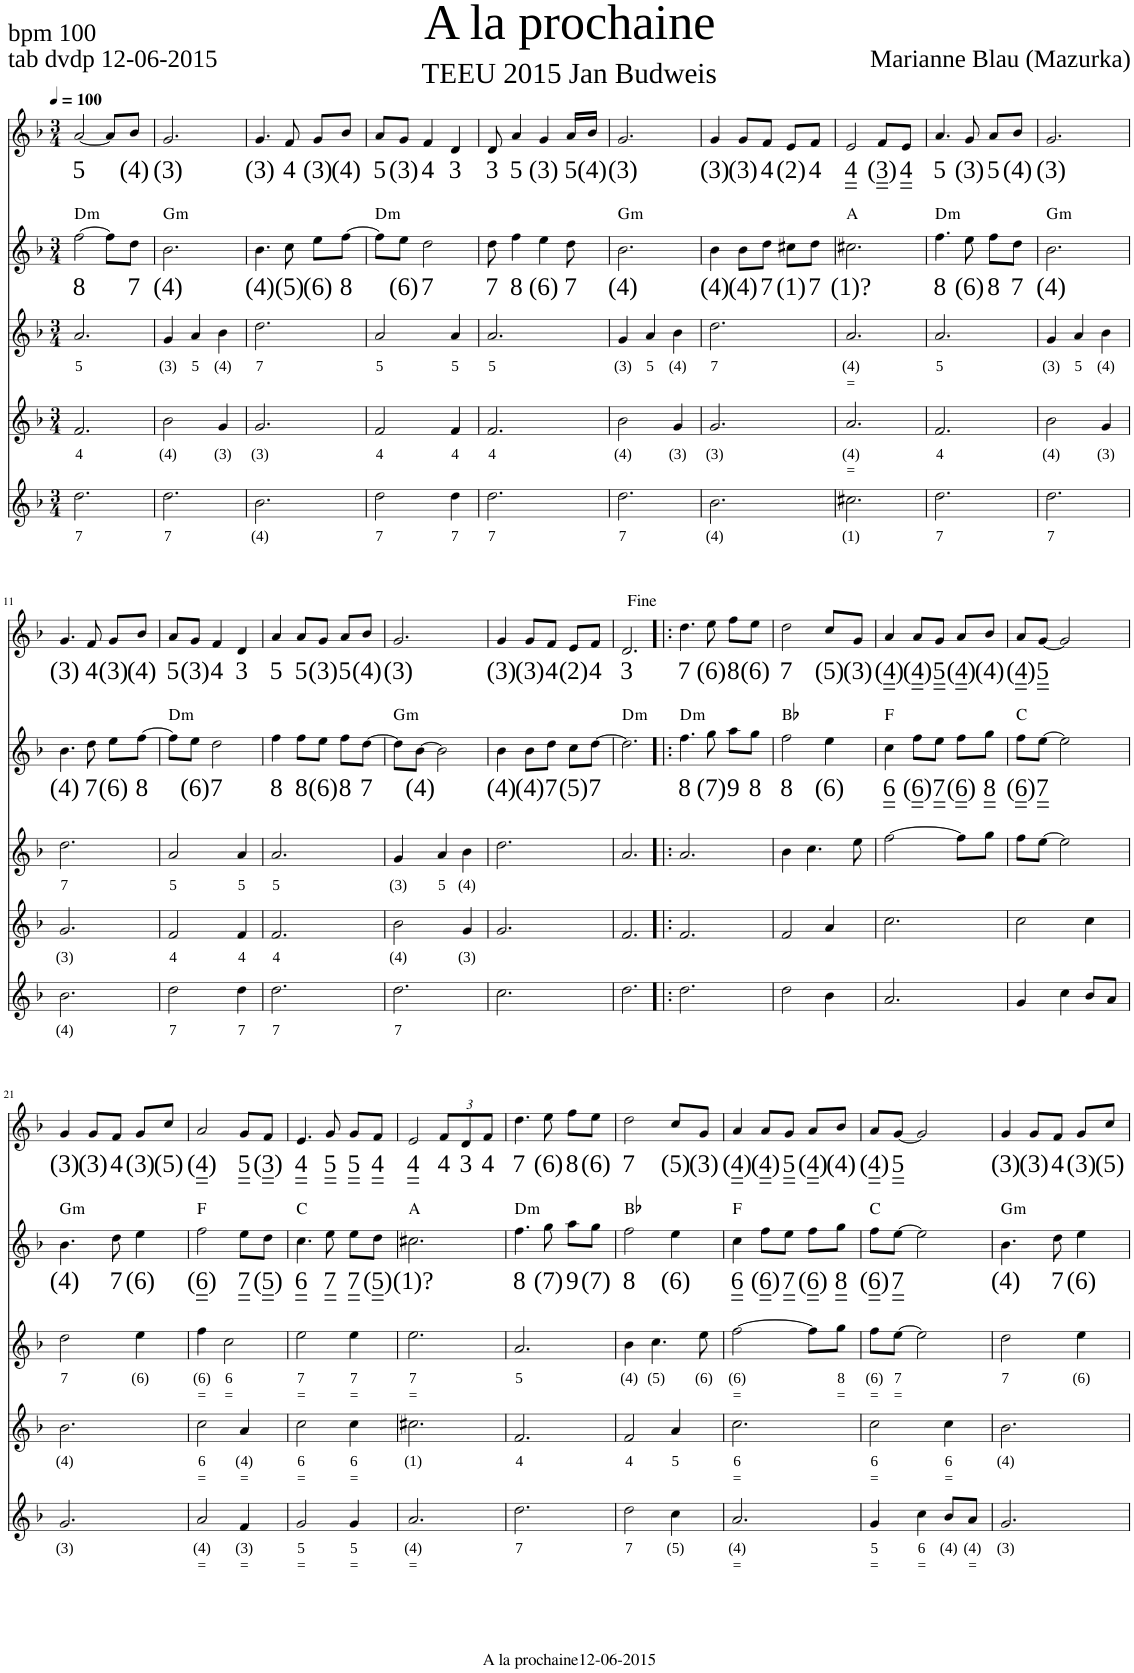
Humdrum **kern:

**kern	**text	**text	**kern	**text	**text	**kern	**text	**text	**kern	**text	**text	**harte	**kern	**text	**text
*part5	*part5	*part5	*part4	*part4	*part4	*part3	*part3	*part3	*part2	*part2	*part2	*part2	*part1	*part1	*part1
*staff5	*staff5	*staff5	*staff4	*staff4	*staff4	*staff3	*staff3	*staff3	*staff2	*staff2	*staff2	*	*staff1	*staff1	*staff1
*I"Voice	*	*	*I"Voice	*	*	*I"Voice	*	*	*I"Voice	*	*	*	*I"Voice	*	*
*clefG2	*	*	*clefG2	*	*	*clefG2	*	*	*clefG2	*	*	*	*clefG2	*	*
*k[b-]	*	*	*k[b-]	*	*	*k[b-]	*	*	*k[b-]	*	*	*	*k[b-]	*	*
*M3/4	*	*	*M3/4	*	*	*M3/4	*	*	*M3/4	*	*	*	*M3/4	*	*
*MM100	*	*	*MM100	*	*	*MM100	*	*	*MM100	*	*	*	*MM100	*	*
=1	=1	=1	=1	=1	=1	=1	=1	=1	=1	=1	=1	=1	=1	=1	=1
!	!LO:LY:b	!	!	!LO:LY:b	!	!	!LO:LY:b	!	!	!LO:LY:b	!	!LO:H:kt=m	!	!LO:LY:b	!
2.dd\	7	.	2.f/	4	.	2.a/	5	.	[2ff\	8	.	D:min	[2a/	5	.
.	.	.	.	.	.	.	.	.	8ff\L]	.	.	.	8a/L]	.	.
!	!	!	!	!	!	!	!	!	!	!LO:LY:b	!	!	!	!LO:LY:b	!
.	.	.	.	.	.	.	.	.	8dd\J	7	.	.	8b-/J	(4)	.
=2	=2	=2	=2	=2	=2	=2	=2	=2	=2	=2	=2	=2	=2	=2	=2
!	!LO:LY:b	!	!	!LO:LY:b	!	!	!LO:LY:b	!	!	!LO:LY:b	!	!LO:H:kt=m	!	!LO:LY:b	!
2.dd\	7	.	2b-\	(4)	.	4g/	(3)	.	2.b-\	(4)	.	G:min	2.g/	(3)	.
!	!	!	!	!	!	!	!LO:LY:b	!	!	!	!	!	!	!	!
.	.	.	.	.	.	4a/	5	.	.	.	.	.	.	.	.
!	!	!	!	!LO:LY:b	!	!	!LO:LY:b	!	!	!	!	!	!	!	!
.	.	.	4g/	(3)	.	4b-\	(4)	.	.	.	.	.	.	.	.
=3	=3	=3	=3	=3	=3	=3	=3	=3	=3	=3	=3	=3	=3	=3	=3
!	!LO:LY:b	!	!	!LO:LY:b	!	!	!LO:LY:b	!	!	!LO:LY:b	!	!	!	!LO:LY:b	!
2.b-\	(4)	.	2.g/	(3)	.	2.dd\	7	.	4.b-\	(4)	.	.	4.g/	(3)	.
!	!	!	!	!	!	!	!	!	!	!LO:LY:b	!	!	!	!LO:LY:b	!
.	.	.	.	.	.	.	.	.	8cc\	(5)	.	.	8f/	4	.
!	!	!	!	!	!	!	!	!	!	!LO:LY:b	!	!	!	!LO:LY:b	!
.	.	.	.	.	.	.	.	.	8ee\L	(6)	.	.	8g/L	(3)	.
!	!	!	!	!	!	!	!	!	!	!LO:LY:b	!	!	!	!LO:LY:b	!
.	.	.	.	.	.	.	.	.	[8ff\J	8	.	.	8b-/J	(4)	.
=4	=4	=4	=4	=4	=4	=4	=4	=4	=4	=4	=4	=4	=4	=4	=4
!	!LO:LY:b	!	!	!LO:LY:b	!	!	!LO:LY:b	!	!	!	!	!LO:H:kt=m	!	!LO:LY:b	!
2dd\	7	.	2f/	4	.	2a/	5	.	8ff\L]	.	.	D:min	8a/L	5	.
!	!	!	!	!	!	!	!	!	!	!LO:LY:b	!	!	!	!LO:LY:b	!
.	.	.	.	.	.	.	.	.	8ee\J	(6)	.	.	8g/J	(3)	.
!	!	!	!	!	!	!	!	!	!	!LO:LY:b	!	!	!	!LO:LY:b	!
.	.	.	.	.	.	.	.	.	2dd\	7	.	.	4f/	4	.
!	!LO:LY:b	!	!	!LO:LY:b	!	!	!LO:LY:b	!	!	!	!	!	!	!LO:LY:b	!
4dd\	7	.	4f/	4	.	4a/	5	.	.	.	.	.	4d/	3	.
=5	=5	=5	=5	=5	=5	=5	=5	=5	=5	=5	=5	=5	=5	=5	=5
!	!LO:LY:b	!	!	!LO:LY:b	!	!	!LO:LY:b	!	!	!LO:LY:b	!	!	!	!LO:LY:b	!
2.dd\	7	.	2.f/	4	.	2.a/	5	.	8dd\	7	.	.	8d/	3	.
!	!	!	!	!	!	!	!	!	!	!LO:LY:b	!	!	!	!LO:LY:b	!
.	.	.	.	.	.	.	.	.	4ff\	8	.	.	4a/	5	.
!	!	!	!	!	!	!	!	!	!	!LO:LY:b	!	!	!	!LO:LY:b	!
.	.	.	.	.	.	.	.	.	4ee\	(6)	.	.	4g/	(3)	.
!	!	!	!	!	!	!	!	!	!	!LO:LY:b	!	!	!	!LO:LY:b	!
.	.	.	.	.	.	.	.	.	8dd\	7	.	.	16a/LL	5	.
!	!	!	!	!	!	!	!	!	!	!	!	!	!	!LO:LY:b	!
.	.	.	.	.	.	.	.	.	.	.	.	.	16b-/JJ	(4)	.
=6	=6	=6	=6	=6	=6	=6	=6	=6	=6	=6	=6	=6	=6	=6	=6
!	!LO:LY:b	!	!	!LO:LY:b	!	!	!LO:LY:b	!	!	!LO:LY:b	!	!LO:H:kt=m	!	!LO:LY:b	!
2.dd\	7	.	2b-\	(4)	.	4g/	(3)	.	2.b-\	(4)	.	G:min	2.g/	(3)	.
!	!	!	!	!	!	!	!LO:LY:b	!	!	!	!	!	!	!	!
.	.	.	.	.	.	4a/	5	.	.	.	.	.	.	.	.
!	!	!	!	!LO:LY:b	!	!	!LO:LY:b	!	!	!	!	!	!	!	!
.	.	.	4g/	(3)	.	4b-\	(4)	.	.	.	.	.	.	.	.
=7	=7	=7	=7	=7	=7	=7	=7	=7	=7	=7	=7	=7	=7	=7	=7
!	!LO:LY:b	!	!	!LO:LY:b	!	!	!LO:LY:b	!	!	!LO:LY:b	!	!	!	!LO:LY:b	!
2.b-\	(4)	.	2.g/	(3)	.	2.dd\	7	.	4b-\	(4)	.	.	4g/	(3)	.
!	!	!	!	!	!	!	!	!	!	!LO:LY:b	!	!	!	!LO:LY:b	!
.	.	.	.	.	.	.	.	.	8b-\L	(4)	.	.	8g/L	(3)	.
!	!	!	!	!	!	!	!	!	!	!LO:LY:b	!	!	!	!LO:LY:b	!
.	.	.	.	.	.	.	.	.	8dd\J	7	.	.	8f/J	4	.
!	!	!	!	!	!	!	!	!	!	!LO:LY:b	!	!	!	!LO:LY:b	!
.	.	.	.	.	.	.	.	.	8cc#X\L	(1)	.	.	8e/L	(2)	.
!	!	!	!	!	!	!	!	!	!	!LO:LY:b	!	!	!	!LO:LY:b	!
.	.	.	.	.	.	.	.	.	8dd\J	7	.	.	8f/J	4	.
=8	=8	=8	=8	=8	=8	=8	=8	=8	=8	=8	=8	=8	=8	=8	=8
!	!LO:LY:b	!	!	!LO:LY:b	!LO:LY:b	!	!LO:LY:b	!LO:LY:b	!	!LO:LY:b	!	!	!	!LO:LY:b	!LO:LY:b
2.cc#X\	(1)	.	2.a/	(4)	=	2.a/	(4)	=	2.cc#X\	(1)?	.	A:maj	2e/	4	=
!	!	!	!	!	!	!	!	!	!	!	!	!	!	!LO:LY:b	!LO:LY:b
.	.	.	.	.	.	.	.	.	.	.	.	.	8f/L	(3)	=
!	!	!	!	!	!	!	!	!	!	!	!	!	!	!LO:LY:b	!LO:LY:b
.	.	.	.	.	.	.	.	.	.	.	.	.	8e/J	4	=
=9	=9	=9	=9	=9	=9	=9	=9	=9	=9	=9	=9	=9	=9	=9	=9
!	!LO:LY:b	!	!	!LO:LY:b	!	!	!LO:LY:b	!	!	!LO:LY:b	!	!LO:H:kt=m	!	!LO:LY:b	!
2.dd\	7	.	2.f/	4	.	2.a/	5	.	4.ff\	8	.	D:min	4.a/	5	.
!	!	!	!	!	!	!	!	!	!	!LO:LY:b	!	!	!	!LO:LY:b	!
.	.	.	.	.	.	.	.	.	8ee\	(6)	.	.	8g/	(3)	.
!	!	!	!	!	!	!	!	!	!	!LO:LY:b	!	!	!	!LO:LY:b	!
.	.	.	.	.	.	.	.	.	8ff\L	8	.	.	8a/L	5	.
!	!	!	!	!	!	!	!	!	!	!LO:LY:b	!	!	!	!LO:LY:b	!
.	.	.	.	.	.	.	.	.	8dd\J	7	.	.	8b-/J	(4)	.
=10	=10	=10	=10	=10	=10	=10	=10	=10	=10	=10	=10	=10	=10	=10	=10
!	!LO:LY:b	!	!	!LO:LY:b	!	!	!LO:LY:b	!	!	!LO:LY:b	!	!LO:H:kt=m	!	!LO:LY:b	!
2.dd\	7	.	2b-\	(4)	.	4g/	(3)	.	2.b-\	(4)	.	G:min	2.g/	(3)	.
!	!	!	!	!	!	!	!LO:LY:b	!	!	!	!	!	!	!	!
.	.	.	.	.	.	4a/	5	.	.	.	.	.	.	.	.
!	!	!	!	!LO:LY:b	!	!	!LO:LY:b	!	!	!	!	!	!	!	!
.	.	.	4g/	(3)	.	4b-\	(4)	.	.	.	.	.	.	.	.
!!LO:LB:g=z
=11	=11	=11	=11	=11	=11	=11	=11	=11	=11	=11	=11	=11	=11	=11	=11
!	!LO:LY:b	!	!	!LO:LY:b	!	!	!LO:LY:b	!	!	!LO:LY:b	!	!	!	!LO:LY:b	!
2.b-\	(4)	.	2.g/	(3)	.	2.dd\	7	.	4.b-\	(4)	.	.	4.g/	(3)	.
!	!	!	!	!	!	!	!	!	!	!LO:LY:b	!	!	!	!LO:LY:b	!
.	.	.	.	.	.	.	.	.	8dd\	7	.	.	8f/	4	.
!	!	!	!	!	!	!	!	!	!	!LO:LY:b	!	!	!	!LO:LY:b	!
.	.	.	.	.	.	.	.	.	8ee\L	(6)	.	.	8g/L	(3)	.
!	!	!	!	!	!	!	!	!	!	!LO:LY:b	!	!	!	!LO:LY:b	!
.	.	.	.	.	.	.	.	.	[8ff\J	8	.	.	8b-/J	(4)	.
=12	=12	=12	=12	=12	=12	=12	=12	=12	=12	=12	=12	=12	=12	=12	=12
!	!LO:LY:b	!	!	!LO:LY:b	!	!	!LO:LY:b	!	!	!	!	!LO:H:kt=m	!	!LO:LY:b	!
2dd\	7	.	2f/	4	.	2a/	5	.	8ff\L]	.	.	D:min	8a/L	5	.
!	!	!	!	!	!	!	!	!	!	!LO:LY:b	!	!	!	!LO:LY:b	!
.	.	.	.	.	.	.	.	.	8ee\J	(6)	.	.	8g/J	(3)	.
!	!	!	!	!	!	!	!	!	!	!LO:LY:b	!	!	!	!LO:LY:b	!
.	.	.	.	.	.	.	.	.	2dd\	7	.	.	4f/	4	.
!	!LO:LY:b	!	!	!LO:LY:b	!	!	!LO:LY:b	!	!	!	!	!	!	!LO:LY:b	!
4dd\	7	.	4f/	4	.	4a/	5	.	.	.	.	.	4d/	3	.
=13	=13	=13	=13	=13	=13	=13	=13	=13	=13	=13	=13	=13	=13	=13	=13
!	!LO:LY:b	!	!	!LO:LY:b	!	!	!LO:LY:b	!	!	!LO:LY:b	!	!	!	!LO:LY:b	!
2.dd\	7	.	2.f/	4	.	2.a/	5	.	4ff\	8	.	.	4a/	5	.
!	!	!	!	!	!	!	!	!	!	!LO:LY:b	!	!	!	!LO:LY:b	!
.	.	.	.	.	.	.	.	.	8ff\L	8	.	.	8a/L	5	.
!	!	!	!	!	!	!	!	!	!	!LO:LY:b	!	!	!	!LO:LY:b	!
.	.	.	.	.	.	.	.	.	8ee\J	(6)	.	.	8g/J	(3)	.
!	!	!	!	!	!	!	!	!	!	!LO:LY:b	!	!	!	!LO:LY:b	!
.	.	.	.	.	.	.	.	.	8ff\L	8	.	.	8a/L	5	.
!	!	!	!	!	!	!	!	!	!	!LO:LY:b	!	!	!	!LO:LY:b	!
.	.	.	.	.	.	.	.	.	[8dd\J	7	.	.	8b-/J	(4)	.
=14	=14	=14	=14	=14	=14	=14	=14	=14	=14	=14	=14	=14	=14	=14	=14
!	!LO:LY:b	!	!	!LO:LY:b	!	!	!LO:LY:b	!	!	!	!	!LO:H:kt=m	!	!LO:LY:b	!
2.dd\	7	.	2b-\	(4)	.	4g/	(3)	.	8dd\L]	.	.	G:min	2.g/	(3)	.
!	!	!	!	!	!	!	!	!	!	!LO:LY:b	!	!	!	!	!
.	.	.	.	.	.	.	.	.	[8b-\J	(4)	.	.	.	.	.
!	!	!	!	!	!	!	!LO:LY:b	!	!	!	!	!	!	!	!
.	.	.	.	.	.	4a/	5	.	2b-\]	.	.	.	.	.	.
!	!	!	!	!LO:LY:b	!	!	!LO:LY:b	!	!	!	!	!	!	!	!
.	.	.	4g/	(3)	.	4b-\	(4)	.	.	.	.	.	.	.	.
=15	=15	=15	=15	=15	=15	=15	=15	=15	=15	=15	=15	=15	=15	=15	=15
!	!	!	!	!	!	!	!	!	!	!LO:LY:b	!	!	!	!LO:LY:b	!
2.cc\	.	.	2.g/	.	.	2.dd\	.	.	4b-\	(4)	.	.	4g/	(3)	.
!	!	!	!	!	!	!	!	!	!	!LO:LY:b	!	!	!	!LO:LY:b	!
.	.	.	.	.	.	.	.	.	8b-\L	(4)	.	.	8g/L	(3)	.
!	!	!	!	!	!	!	!	!	!	!LO:LY:b	!	!	!	!LO:LY:b	!
.	.	.	.	.	.	.	.	.	8dd\J	7	.	.	8f/J	4	.
!	!	!	!	!	!	!	!	!	!	!LO:LY:b	!	!	!	!LO:LY:b	!
.	.	.	.	.	.	.	.	.	8cc\L	(5)	.	.	8e/L	(2)	.
!	!	!	!	!	!	!	!	!	!	!LO:LY:b	!	!	!	!LO:LY:b	!
.	.	.	.	.	.	.	.	.	[8dd\J	7	.	.	8f/J	4	.
=16	=16	=16	=16	=16	=16	=16	=16	=16	=16	=16	=16	=16	=16	=16	=16
!	!	!	!	!	!	!	!	!	!	!	!	!LO:H:kt=m	!	!LO:LY:b	!
2.dd\	.	.	2.f/	.	.	2.a/	.	.	2.dd\]	.	.	D:min	2.d/	3	.
=17!|:	=17!|:	=17!|:	=17!|:	=17!|:	=17!|:	=17!|:	=17!|:	=17!|:	=17!|:	=17!|:	=17!|:	=17!|:	=17!|:	=17!|:	=17!|:
!	!	!	!	!	!	!	!	!	!	!LO:LY:b	!	!LO:H:kt=m	!	!LO:LY:b	!
2.dd\	.	.	2.f/	.	.	2.a/	.	.	4.ff\	8	.	D:min	4.dd\	7	.
!	!	!	!	!	!	!	!	!	!	!LO:LY:b	!	!	!	!LO:LY:b	!
.	.	.	.	.	.	.	.	.	8gg\	(7)	.	.	8ee\	(6)	.
!	!	!	!	!	!	!	!	!	!	!LO:LY:b	!	!	!	!LO:LY:b	!
.	.	.	.	.	.	.	.	.	8aa\L	9	.	.	8ff\L	8	.
!	!	!	!	!	!	!	!	!	!	!LO:LY:b	!	!	!	!LO:LY:b	!
.	.	.	.	.	.	.	.	.	8gg\J	8	.	.	8ee\J	(6)	.
=18	=18	=18	=18	=18	=18	=18	=18	=18	=18	=18	=18	=18	=18	=18	=18
!	!	!	!	!	!	!	!	!	!	!LO:LY:b	!	!	!	!LO:LY:b	!
2dd\	.	.	2f/	.	.	4b-\	.	.	2ff\	8	.	Bb:maj	2dd\	7	.
.	.	.	.	.	.	4.cc\	.	.	.	.	.	.	.	.	.
!	!	!	!	!	!	!	!	!	!	!LO:LY:b	!	!	!	!LO:LY:b	!
4b-\	.	.	4a/	.	.	.	.	.	4ee\	(6)	.	.	8cc/L	(5)	.
!	!	!	!	!	!	!	!	!	!	!	!	!	!	!LO:LY:b	!
.	.	.	.	.	.	8ee\	.	.	.	.	.	.	8g/J	(3)	.
=19	=19	=19	=19	=19	=19	=19	=19	=19	=19	=19	=19	=19	=19	=19	=19
!	!	!	!	!	!	!	!	!	!	!LO:LY:b	!LO:LY:b	!	!	!LO:LY:b	!LO:LY:b
2.a/	.	.	2.cc\	.	.	[2ff\	.	.	4cc\	6	=	F:maj	4a/	(4)	=
!	!	!	!	!	!	!	!	!	!	!LO:LY:b	!LO:LY:b	!	!	!LO:LY:b	!LO:LY:b
.	.	.	.	.	.	.	.	.	8ff\L	(6)	=	.	8a/L	(4)	=
!	!	!	!	!	!	!	!	!	!	!LO:LY:b	!LO:LY:b	!	!	!LO:LY:b	!LO:LY:b
.	.	.	.	.	.	.	.	.	8ee\J	7	=	.	8g/J	5	=
!	!	!	!	!	!	!	!	!	!	!LO:LY:b	!LO:LY:b	!	!	!LO:LY:b	!LO:LY:b
.	.	.	.	.	.	8ff\L]	.	.	8ff\L	(6)	=	.	8a/L	(4)	=
!	!	!	!	!	!	!	!	!	!	!LO:LY:b	!LO:LY:b	!	!	!LO:LY:b	!
.	.	.	.	.	.	8gg\J	.	.	8gg\J	8	=	.	8b-/J	(4)	.
=20	=20	=20	=20	=20	=20	=20	=20	=20	=20	=20	=20	=20	=20	=20	=20
!	!	!	!	!	!	!	!	!	!	!LO:LY:b	!LO:LY:b	!	!	!LO:LY:b	!LO:LY:b
4g/	.	.	2cc\	.	.	8ff\L	.	.	8ff\L	(6)	=	C:maj	8a/L	(4)	=
!	!	!	!	!	!	!	!	!	!	!LO:LY:b	!LO:LY:b	!	!	!LO:LY:b	!LO:LY:b
.	.	.	.	.	.	[8ee\J	.	.	[8ee\J	7	=	.	[8g/J	5	=
4cc\	.	.	.	.	.	2ee\]	.	.	2ee\]	.	.	.	2g/]	.	.
8b-/L	.	.	4cc\	.	.	.	.	.	.	.	.	.	.	.	.
8a/J	.	.	.	.	.	.	.	.	.	.	.	.	.	.	.
!!LO:LB:g=z
=21	=21	=21	=21	=21	=21	=21	=21	=21	=21	=21	=21	=21	=21	=21	=21
!	!LO:LY:b	!	!	!LO:LY:b	!	!	!LO:LY:b	!	!	!LO:LY:b	!	!LO:H:kt=m	!	!LO:LY:b	!
2.g/	(3)	.	2.b-\	(4)	.	2dd\	7	.	4.b-\	(4)	.	G:min	4g/	(3)	.
!	!	!	!	!	!	!	!	!	!	!	!	!	!	!LO:LY:b	!
.	.	.	.	.	.	.	.	.	.	.	.	.	8g/L	(3)	.
!	!	!	!	!	!	!	!	!	!	!LO:LY:b	!	!	!	!LO:LY:b	!
.	.	.	.	.	.	.	.	.	8dd\	7	.	.	8f/J	4	.
!	!	!	!	!	!	!	!LO:LY:b	!	!	!LO:LY:b	!	!	!	!LO:LY:b	!
.	.	.	.	.	.	4ee\	(6)	.	4ee\	(6)	.	.	8g/L	(3)	.
!	!	!	!	!	!	!	!	!	!	!	!	!	!	!LO:LY:b	!
.	.	.	.	.	.	.	.	.	.	.	.	.	8cc/J	(5)	.
=22	=22	=22	=22	=22	=22	=22	=22	=22	=22	=22	=22	=22	=22	=22	=22
!	!LO:LY:b	!LO:LY:b	!	!LO:LY:b	!LO:LY:b	!	!LO:LY:b	!LO:LY:b	!	!LO:LY:b	!LO:LY:b	!	!	!LO:LY:b	!LO:LY:b
2a/	(4)	=	2cc\	6	=	4ff\	(6)	=	2ff\	(6)	=	F:maj	2a/	(4)	=
!	!	!	!	!	!	!	!LO:LY:b	!LO:LY:b	!	!	!	!	!	!	!
.	.	.	.	.	.	2cc\	6	=	.	.	.	.	.	.	.
!	!LO:LY:b	!LO:LY:b	!	!LO:LY:b	!LO:LY:b	!	!	!	!	!LO:LY:b	!LO:LY:b	!	!	!LO:LY:b	!LO:LY:b
4f/	(3)	=	4a/	(4)	=	.	.	.	8ee\L	7	=	.	8g/L	5	=
!	!	!	!	!	!	!	!	!	!	!LO:LY:b	!LO:LY:b	!	!	!LO:LY:b	!LO:LY:b
.	.	.	.	.	.	.	.	.	8dd\J	(5)	=	.	8f/J	(3)	=
=23	=23	=23	=23	=23	=23	=23	=23	=23	=23	=23	=23	=23	=23	=23	=23
!	!LO:LY:b	!LO:LY:b	!	!LO:LY:b	!LO:LY:b	!	!LO:LY:b	!LO:LY:b	!	!LO:LY:b	!LO:LY:b	!	!	!LO:LY:b	!LO:LY:b
2g/	5	=	2cc\	6	=	2ee\	7	=	4.cc\	6	=	C:maj	4.e/	4	=
!	!	!	!	!	!	!	!	!	!	!LO:LY:b	!LO:LY:b	!	!	!LO:LY:b	!LO:LY:b
.	.	.	.	.	.	.	.	.	8ee\	7	=	.	8g/	5	=
!	!LO:LY:b	!LO:LY:b	!	!LO:LY:b	!LO:LY:b	!	!LO:LY:b	!LO:LY:b	!	!LO:LY:b	!LO:LY:b	!	!	!LO:LY:b	!LO:LY:b
4g/	5	=	4cc\	6	=	4ee\	7	=	8ee\L	7	=	.	8g/L	5	=
!	!	!	!	!	!	!	!	!	!	!LO:LY:b	!LO:LY:b	!	!	!LO:LY:b	!LO:LY:b
.	.	.	.	.	.	.	.	.	8dd\J	(5)	=	.	8f/J	4	=
=24	=24	=24	=24	=24	=24	=24	=24	=24	=24	=24	=24	=24	=24	=24	=24
!	!LO:LY:b	!LO:LY:b	!	!LO:LY:b	!	!	!LO:LY:b	!LO:LY:b	!	!LO:LY:b	!	!	!	!LO:LY:b	!LO:LY:b
2.a/	(4)	=	2.cc#X\	(1)	.	2.ee\	7	=	2.cc#X\	(1)?	.	A:maj	2e/	4	=
*	*	*	*	*	*	*	*	*	*	*	*	*	*Xbrackettup	*	*
!	!	!	!	!	!	!	!	!	!	!	!	!	!	!LO:LY:b	!
.	.	.	.	.	.	.	.	.	.	.	.	.	12f/L	4	.
!	!	!	!	!	!	!	!	!	!	!	!	!	!	!LO:LY:b	!
.	.	.	.	.	.	.	.	.	.	.	.	.	12d/	3	.
!	!	!	!	!	!	!	!	!	!	!	!	!	!	!LO:LY:b	!
.	.	.	.	.	.	.	.	.	.	.	.	.	12f/J	4	.
=25	=25	=25	=25	=25	=25	=25	=25	=25	=25	=25	=25	=25	=25	=25	=25
!	!LO:LY:b	!	!	!LO:LY:b	!	!	!LO:LY:b	!	!	!LO:LY:b	!	!LO:H:kt=m	!	!LO:LY:b	!
2.dd\	7	.	2.f/	4	.	2.a/	5	.	4.ff\	8	.	D:min	4.dd\	7	.
!	!	!	!	!	!	!	!	!	!	!LO:LY:b	!	!	!	!LO:LY:b	!
.	.	.	.	.	.	.	.	.	8gg\	(7)	.	.	8ee\	(6)	.
!	!	!	!	!	!	!	!	!	!	!LO:LY:b	!	!	!	!LO:LY:b	!
.	.	.	.	.	.	.	.	.	8aa\L	9	.	.	8ff\L	8	.
!	!	!	!	!	!	!	!	!	!	!LO:LY:b	!	!	!	!LO:LY:b	!
.	.	.	.	.	.	.	.	.	8gg\J	(7)	.	.	8ee\J	(6)	.
=26	=26	=26	=26	=26	=26	=26	=26	=26	=26	=26	=26	=26	=26	=26	=26
!	!LO:LY:b	!	!	!LO:LY:b	!	!	!LO:LY:b	!	!	!LO:LY:b	!	!	!	!LO:LY:b	!
2dd\	7	.	2f/	4	.	4b-\	(4)	.	2ff\	8	.	Bb:maj	2dd\	7	.
!	!	!	!	!	!	!	!LO:LY:b	!	!	!	!	!	!	!	!
.	.	.	.	.	.	4.cc\	(5)	.	.	.	.	.	.	.	.
!	!LO:LY:b	!	!	!LO:LY:b	!	!	!	!	!	!LO:LY:b	!	!	!	!LO:LY:b	!
4cc\	(5)	.	4a/	5	.	.	.	.	4ee\	(6)	.	.	8cc/L	(5)	.
!	!	!	!	!	!	!	!LO:LY:b	!	!	!	!	!	!	!LO:LY:b	!
.	.	.	.	.	.	8ee\	(6)	.	.	.	.	.	8g/J	(3)	.
=27	=27	=27	=27	=27	=27	=27	=27	=27	=27	=27	=27	=27	=27	=27	=27
!	!LO:LY:b	!LO:LY:b	!	!LO:LY:b	!LO:LY:b	!	!LO:LY:b	!LO:LY:b	!	!LO:LY:b	!LO:LY:b	!	!	!LO:LY:b	!LO:LY:b
2.a/	(4)	=	2.cc\	6	=	[2ff\	(6)	=	4cc\	6	=	F:maj	4a/	(4)	=
!	!	!	!	!	!	!	!	!	!	!LO:LY:b	!LO:LY:b	!	!	!LO:LY:b	!LO:LY:b
.	.	.	.	.	.	.	.	.	8ff\L	(6)	=	.	8a/L	(4)	=
!	!	!	!	!	!	!	!	!	!	!LO:LY:b	!LO:LY:b	!	!	!LO:LY:b	!LO:LY:b
.	.	.	.	.	.	.	.	.	8ee\J	7	=	.	8g/J	5	=
!	!	!	!	!	!	!	!	!	!	!LO:LY:b	!LO:LY:b	!	!	!LO:LY:b	!LO:LY:b
.	.	.	.	.	.	8ff\L]	.	.	8ff\L	(6)	=	.	8a/L	(4)	=
!	!	!	!	!	!	!	!LO:LY:b	!LO:LY:b	!	!LO:LY:b	!LO:LY:b	!	!	!LO:LY:b	!
.	.	.	.	.	.	8gg\J	8	=	8gg\J	8	=	.	8b-/J	(4)	.
=28	=28	=28	=28	=28	=28	=28	=28	=28	=28	=28	=28	=28	=28	=28	=28
!	!LO:LY:b	!LO:LY:b	!	!LO:LY:b	!LO:LY:b	!	!LO:LY:b	!LO:LY:b	!	!LO:LY:b	!LO:LY:b	!	!	!LO:LY:b	!LO:LY:b
4g/	5	=	2cc\	6	=	8ff\L	(6)	=	8ff\L	(6)	=	C:maj	8a/L	(4)	=
!	!	!	!	!	!	!	!LO:LY:b	!LO:LY:b	!	!LO:LY:b	!LO:LY:b	!	!	!LO:LY:b	!LO:LY:b
.	.	.	.	.	.	[8ee\J	7	=	[8ee\J	7	=	.	[8g/J	5	=
!	!LO:LY:b	!LO:LY:b	!	!	!	!	!	!	!	!	!	!	!	!	!
4cc\	6	=	.	.	.	2ee\]	.	.	2ee\]	.	.	.	2g/]	.	.
!	!LO:LY:b	!	!	!LO:LY:b	!LO:LY:b	!	!	!	!	!	!	!	!	!	!
8b-/L	(4)	.	4cc\	6	=	.	.	.	.	.	.	.	.	.	.
!	!LO:LY:b	!LO:LY:b	!	!	!	!	!	!	!	!	!	!	!	!	!
8a/J	(4)	=	.	.	.	.	.	.	.	.	.	.	.	.	.
=29	=29	=29	=29	=29	=29	=29	=29	=29	=29	=29	=29	=29	=29	=29	=29
!	!LO:LY:b	!	!	!LO:LY:b	!	!	!LO:LY:b	!	!	!LO:LY:b	!	!LO:H:kt=m	!	!LO:LY:b	!
2.g/	(3)	.	2.b-\	(4)	.	2dd\	7	.	4.b-\	(4)	.	G:min	4g/	(3)	.
!	!	!	!	!	!	!	!	!	!	!	!	!	!	!LO:LY:b	!
.	.	.	.	.	.	.	.	.	.	.	.	.	8g/L	(3)	.
!	!	!	!	!	!	!	!	!	!	!LO:LY:b	!	!	!	!LO:LY:b	!
.	.	.	.	.	.	.	.	.	8dd\	7	.	.	8f/J	4	.
!	!	!	!	!	!	!	!LO:LY:b	!	!	!LO:LY:b	!	!	!	!LO:LY:b	!
.	.	.	.	.	.	4ee\	(6)	.	4ee\	(6)	.	.	8g/L	(3)	.
!	!	!	!	!	!	!	!	!	!	!	!	!	!	!LO:LY:b	!
.	.	.	.	.	.	.	.	.	.	.	.	.	8cc/J	(5)	.
=	=	=	=	=	=	=	=	=	=	=	=	=	=	=	=
*-	*-	*-	*-	*-	*-	*-	*-	*-	*-	*-	*-	*-	*-	*-	*-
